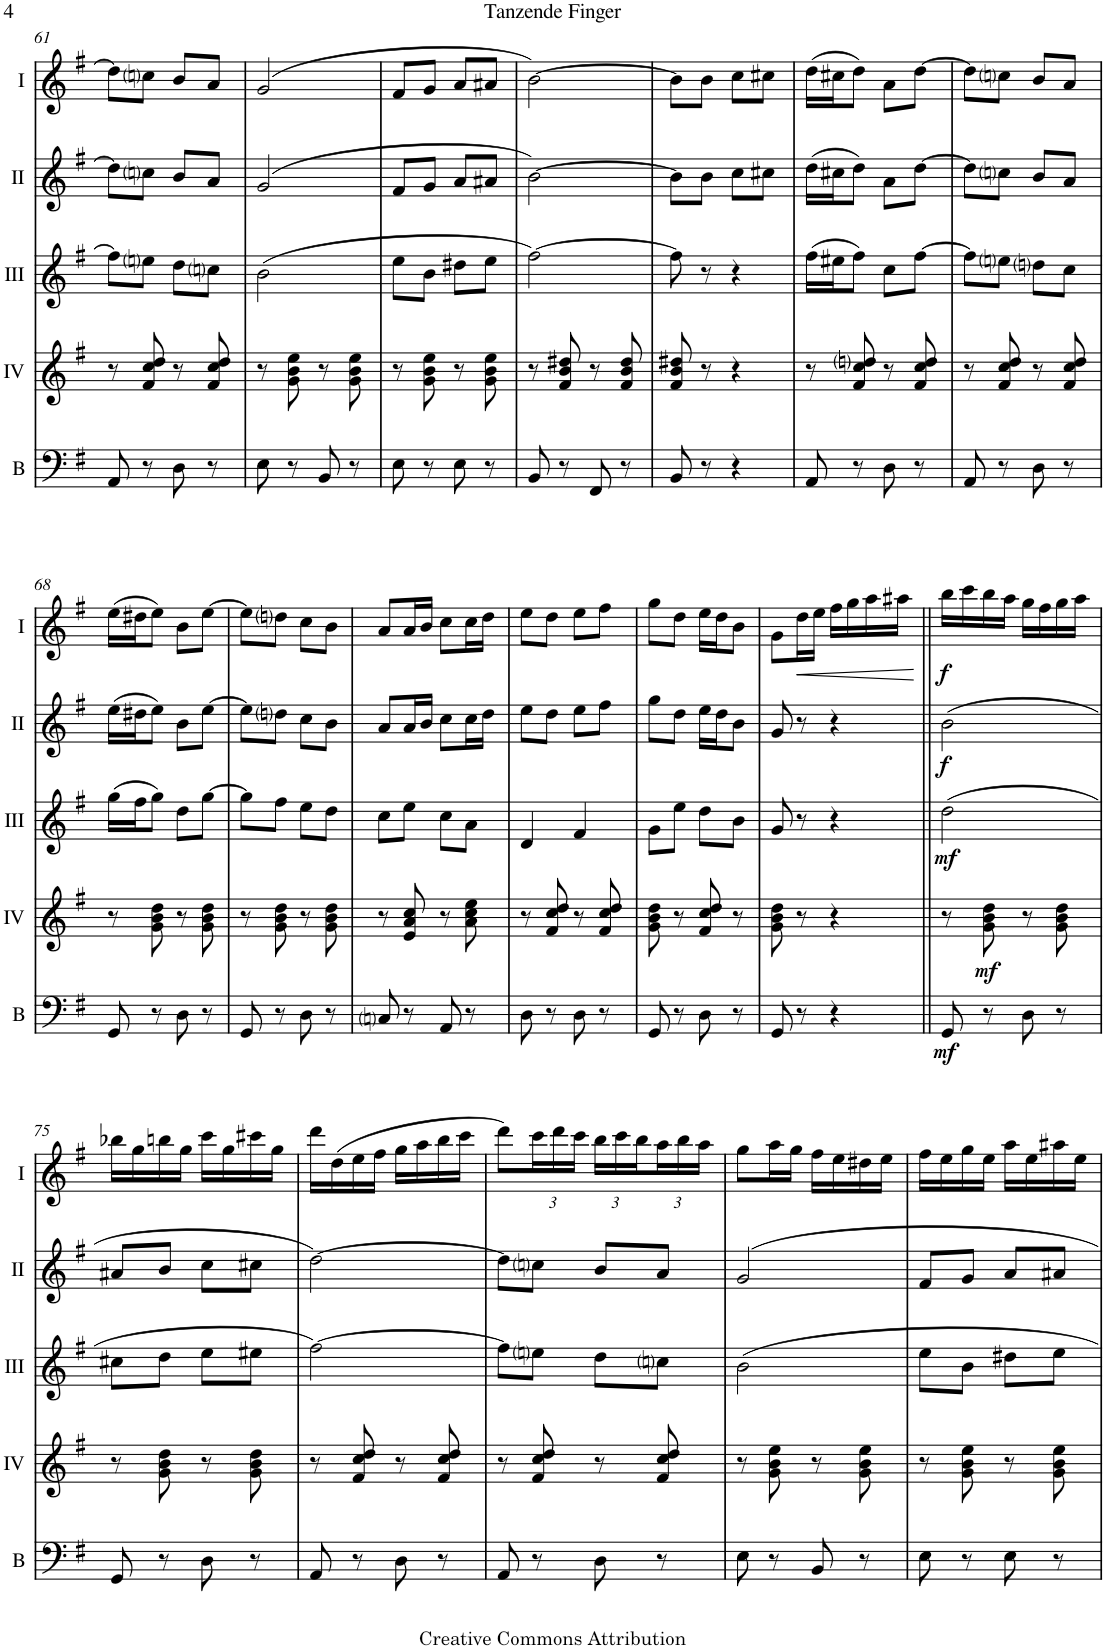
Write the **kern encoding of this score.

**kern	**dynam	**kern	**dynam	**kern	**dynam	**kern	**dynam	**kern	**dynam
*part5	*part5	*part4	*part4	*part3	*part3	*part2	*part2	*part1	*part1
*staff5	*staff5	*staff4	*staff4	*staff3	*staff3	*staff2	*staff2	*staff1	*staff1
*I"Bass	*	*I"Acc. 4	*	*I"Acc. 3	*	*I"Acc. 2	*	*I"Acc. 1	*
*I'B	*	*	*	*	*	*	*	*	*
!!LO:PB:g=z
*clefF4	*	*clefG2	*	*clefG2	*	*clefG2	*	*clefG2	*
*Trd7c12	*	*Trd7c12	*	*Trd7c12	*	*	*	*	*
*k[f#]	*	*k[f#]	*	*k[f#]	*	*k[f#]	*	*k[f#]	*
*M2/4	*	*M2/4	*	*M2/4	*	*M2/4	*	*M2/4	*
=61	=61	=61	=61	=61	=61	=61	=61	=61	=61
8AA/	.	8r	.	8ff#\L]	.	8dd\L]	.	8dd\L]	.
8r	.	8f#/ 8cc/ 8dd/	.	8eeni\J	.	8ccni\J	.	8ccni\J	.
8D\	.	8r	.	8dd\L	.	8b/L	.	8b/L	.
8r	.	8f#/ 8cc/ 8dd/	.	8ccni\J	.	8a/J	.	8a/J	.
=62	=62	=62	=62	=62	=62	=62	=62	=62	=62
8E\	.	8r	.	(2b\	.	(2g/	.	(2g/	.
8r	.	8g\ 8b\ 8ee\	.	.	.	.	.	.	.
8BB/	.	8r	.	.	.	.	.	.	.
8r	.	8g\ 8b\ 8ee\	.	.	.	.	.	.	.
=63	=63	=63	=63	=63	=63	=63	=63	=63	=63
8E\	.	8r	.	8ee\L	.	8f#/L	.	8f#/L	.
8r	.	8g\ 8b\ 8ee\	.	8b\J	.	8g/J	.	8g/J	.
8E\	.	8r	.	8dd#X\L	.	8a/L	.	8a/L	.
8r	.	8g\ 8b\ 8ee\	.	8ee\J	.	8a#X/J	.	8a#X/J	.
=64	=64	=64	=64	=64	=64	=64	=64	=64	=64
8BB/	.	8r	.	[2ff#\)	.	[2b\)	.	[2b\)	.
8r	.	8f#/ 8b/ 8dd#X/	.	.	.	.	.	.	.
8FF#/	.	8r	.	.	.	.	.	.	.
8r	.	8f#/ 8b/ 8dd#/	.	.	.	.	.	.	.
=65	=65	=65	=65	=65	=65	=65	=65	=65	=65
8BB/	.	8f#/ 8b/ 8dd#X/	.	8ff#\]	.	8b\L]	.	8b\L]	.
8r	.	8r	.	8r	.	8b\J	.	8b\J	.
4r	.	4r	.	4r	.	8cc\L	.	8cc\L	.
.	.	.	.	.	.	8cc#X\J	.	8cc#X\J	.
=66	=66	=66	=66	=66	=66	=66	=66	=66	=66
8AA/	.	8r	.	(16ff#\LL	.	(16dd\LL	.	(16dd\LL	.
.	.	.	.	16ee#X\J	.	16cc#X\J	.	16cc#X\J	.
8r	.	8f#/ 8cc/ 8ddni/	.	8ff#\J)	.	8dd\J)	.	8dd\J)	.
8D\	.	8r	.	8cc\L	.	8a\L	.	8a\L	.
8r	.	8f#/ 8cc/ 8dd/	.	[8ff#\J	.	[8dd\J	.	[8dd\J	.
=67	=67	=67	=67	=67	=67	=67	=67	=67	=67
8AA/	.	8r	.	8ff#\L]	.	8dd\L]	.	8dd\L]	.
8r	.	8f#/ 8cc/ 8dd/	.	8eeni\J	.	8ccni\J	.	8ccni\J	.
8D\	.	8r	.	8ddni\L	.	8b/L	.	8b/L	.
8r	.	8f#/ 8cc/ 8dd/	.	8cc\J	.	8a/J	.	8a/J	.
!!LO:LB:g=z
=68	=68	=68	=68	=68	=68	=68	=68	=68	=68
8GG/	.	8r	.	(16gg\LL	.	(16ee\LL	.	(16ee\LL	.
.	.	.	.	16ff#\J	.	16dd#X\J	.	16dd#X\J	.
8r	.	8g\ 8b\ 8dd\	.	8gg\J)	.	8ee\J)	.	8ee\J)	.
8D\	.	8r	.	8dd\L	.	8b\L	.	8b\L	.
8r	.	8g\ 8b\ 8dd\	.	[8gg\J	.	[8ee\J	.	[8ee\J	.
=69	=69	=69	=69	=69	=69	=69	=69	=69	=69
8GG/	.	8r	.	8gg\L]	.	8ee\L]	.	8ee\L]	.
8r	.	8g\ 8b\ 8dd\	.	8ff#\J	.	8ddni\J	.	8ddni\J	.
8D\	.	8r	.	8ee\L	.	8cc\L	.	8cc\L	.
8r	.	8g\ 8b\ 8dd\	.	8dd\J	.	8b\J	.	8b\J	.
=70	=70	=70	=70	=70	=70	=70	=70	=70	=70
8Cni/	.	8r	.	8cc\L	.	8a/L	.	8a/L	.
8r	.	8e/ 8a/ 8cc/	.	8ee\J	.	16a/L	.	16a/L	.
.	.	.	.	.	.	16b/JJ	.	16b/JJ	.
8AA/	.	8r	.	8cc\L	.	8cc\L	.	8cc\L	.
8r	.	8a\ 8cc\ 8ee\	.	8a\J	.	16cc\L	.	16cc\L	.
.	.	.	.	.	.	16dd\JJ	.	16dd\JJ	.
=71	=71	=71	=71	=71	=71	=71	=71	=71	=71
8D\	.	8r	.	4d/	.	8ee\L	.	8ee\L	.
8r	.	8f#/ 8cc/ 8dd/	.	.	.	8dd\J	.	8dd\J	.
8D\	.	8r	.	4f#/	.	8ee\L	.	8ee\L	.
8r	.	8f#/ 8cc/ 8dd/	.	.	.	8ff#\J	.	8ff#\J	.
=72	=72	=72	=72	=72	=72	=72	=72	=72	=72
8GG/	.	8g\ 8b\ 8dd\	.	8g\L	.	8gg\L	.	8gg\L	.
8r	.	8r	.	8ee\J	.	8dd\J	.	8dd\J	.
8D\	.	8f#/ 8cc/ 8dd/	.	8dd\L	.	16ee\LL	.	16ee\LL	.
.	.	.	.	.	.	16dd\J	.	16dd\J	.
8r	.	8r	.	8b\J	.	8b\J	.	8b\J	.
=73	=73	=73	=73	=73	=73	=73	=73	=73	=73
8GG/	.	8g\ 8b\ 8dd\	.	8g/	.	8g/	.	8g\L	.
!	!	!	!	!	!	!	!	!	!LO:HP:b
8r	.	8r	.	8r	.	8r	.	16dd\L	<
.	.	.	.	.	.	.	.	16ee\JJ	.
4r	.	4r	.	4r	.	4r	.	16ff#\LL	.
.	.	.	.	.	.	.	.	16gg\	.
.	.	.	.	.	.	.	.	16aa\	.
.	.	.	.	.	.	.	.	16aa#X\JJ	.
.	.	.	.	.	.	.	.	.	[
=74||	=74||	=74||	=74||	=74||	=74||	=74||	=74||	=74||	=74||
!	!LO:DY:b	!	!	!	!LO:DY:b	!	!LO:DY:b	!	!LO:DY:b
8GG/	mf	8r	.	(2dd\	mf	(2b\	f	16bb\LL	f
.	.	.	.	.	.	.	.	16ccc\	.
!	!	!	!LO:DY:b	!	!	!	!	!	!
8r	.	8g\ 8b\ 8dd\	mf	.	.	.	.	16bb\	.
.	.	.	.	.	.	.	.	16aa\JJ	.
8D\	.	8r	.	.	.	.	.	16gg\LL	.
.	.	.	.	.	.	.	.	16ff#\	.
8r	.	8g\ 8b\ 8dd\	.	.	.	.	.	16gg\	.
.	.	.	.	.	.	.	.	16aa\JJ	.
!!LO:LB:g=z
=75	=75	=75	=75	=75	=75	=75	=75	=75	=75
8GG/	.	8r	.	8cc#X\L	.	8a#X/L	.	16bb-X\LL	.
.	.	.	.	.	.	.	.	16gg\	.
8r	.	8g\ 8b\ 8dd\	.	8dd\J	.	8b/J	.	16bbn\	.
.	.	.	.	.	.	.	.	16gg\JJ	.
8D\	.	8r	.	8ee\L	.	8cc\L	.	16ccc\LL	.
.	.	.	.	.	.	.	.	16gg\	.
8r	.	8g\ 8b\ 8dd\	.	8ee#X\J	.	8cc#X\J	.	16ccc#X\	.
.	.	.	.	.	.	.	.	16gg\JJ	.
=76	=76	=76	=76	=76	=76	=76	=76	=76	=76
8AA/	.	8r	.	[2ff#\)	.	[2dd\)	.	16ddd\LL	.
.	.	.	.	.	.	.	.	(16dd\	.
8r	.	8f#/ 8cc/ 8dd/	.	.	.	.	.	16ee\	.
.	.	.	.	.	.	.	.	16ff#\JJ	.
8D\	.	8r	.	.	.	.	.	16gg\LL	.
.	.	.	.	.	.	.	.	16aa\	.
8r	.	8f#/ 8cc/ 8dd/	.	.	.	.	.	16bb\	.
.	.	.	.	.	.	.	.	16ccc\JJ	.
=77	=77	=77	=77	=77	=77	=77	=77	=77	=77
8AA/	.	8r	.	8ff#\L]	.	8dd\L]	.	8ddd\L)	.
*	*	*	*	*	*	*	*	*Xbrackettup	*
8r	.	8f#/ 8cc/ 8dd/	.	8eeni\J	.	8ccni\J	.	24ccc\L	.
.	.	.	.	.	.	.	.	24ddd\	.
.	.	.	.	.	.	.	.	24ccc\JJ	.
8D\	.	8r	.	8dd\L	.	8b/L	.	24bb\LL	.
.	.	.	.	.	.	.	.	24ccc\	.
.	.	.	.	.	.	.	.	24bb\	.
8r	.	8f#/ 8cc/ 8dd/	.	8ccni\J	.	8a/J	.	24aa\	.
.	.	.	.	.	.	.	.	24bb\	.
.	.	.	.	.	.	.	.	24aa\JJ	.
=78	=78	=78	=78	=78	=78	=78	=78	=78	=78
8E\	.	8r	.	2b\	.	2g/	.	8gg\L	.
8r	.	8g\ 8b\ 8ee\	.	.	.	.	.	16aa\L	.
.	.	.	.	.	.	.	.	16gg\JJ	.
8BB/	.	8r	.	.	.	.	.	16ff#\LL	.
.	.	.	.	.	.	.	.	16ee\	.
8r	.	8g\ 8b\ 8ee\	.	.	.	.	.	16dd#X\	.
.	.	.	.	.	.	.	.	16ee\JJ	.
=79	=79	=79	=79	=79	=79	=79	=79	=79	=79
8E\	.	8r	.	8ee\L	.	8f#/L	.	16ff#\LL	.
.	.	.	.	.	.	.	.	16ee\	.
8r	.	8g\ 8b\ 8ee\	.	8b\J	.	8g/J	.	16gg\	.
.	.	.	.	.	.	.	.	16ee\JJ	.
8E\	.	8r	.	8dd#X\L	.	8a/L	.	16aa\LL	.
.	.	.	.	.	.	.	.	16ee\	.
8r	.	8g\ 8b\ 8ee\	.	8ee\J	.	8a#X/J	.	16aa#X\	.
.	.	.	.	.	.	.	.	16ee\JJ	.
=	=	=	=	=	=	=	=	=	=
*-	*-	*-	*-	*-	*-	*-	*-	*-	*-
